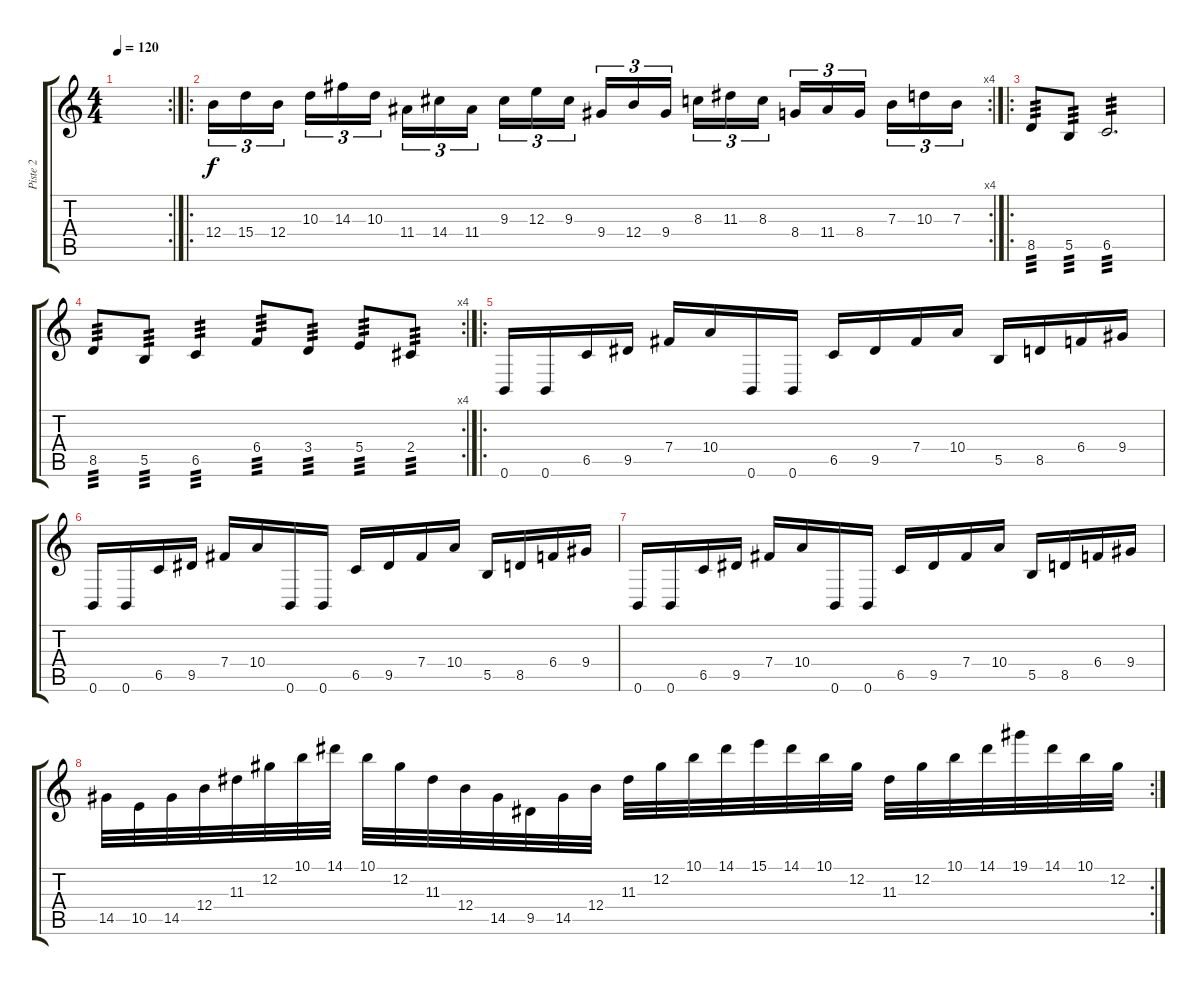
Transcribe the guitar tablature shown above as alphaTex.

\track ("Piste 2" "Piste 2") {instrument distortionguitar}
\staff {score tabs}
\tuning (Db4 Ab3 E3 B2 Gb2 B1) {hide}
\rc 2
\ts (4 4)
\tempo 120
\clef g2
\ks c
|
\ro
\rc 4
12.4.16{tu (3 2)} 15.4.16{tu (3 2)} 12.4.16{tu (3 2) beam splitsecondary} 10.3.16{tu (3 2)} 14.3.16{tu (3 2)} 10.3.16{tu (3 2)} 11.4.16{tu (3 2)} 14.4.16{tu (3 2)} 11.4.16{tu (3 2) beam splitsecondary} 9.3.16{tu (3 2)} 12.3.16{tu (3 2)} 9.3.16{tu (3 2)} 9.4.16{tu (3 2)} 12.4.16{tu (3 2)} 9.4.16{tu (3 2) beam splitsecondary} 8.3.16{tu (3 2)} 11.3.16{tu (3 2)} 8.3.16{tu (3 2)} 8.4.16{tu (3 2)} 11.4.16{tu (3 2)} 8.4.16{tu (3 2) beam splitsecondary} 7.3.16{tu (3 2)} 10.3.16{tu (3 2)} 7.3.16{tu (3 2)} |
\ro
8.5.8{tp 3} 5.5.8{tp 3} 6.5.2{d tp 3} |
\rc 4
8.5.8{tp 3} 5.5.8{tp 3} 6.5.4{tp 3} 6.4.8{tp 3} 3.4.8{tp 3} 5.4.8{tp 3} 2.4.8{tp 3} |
\ro
0.6.16 0.6.16 6.5.16 9.5.16 7.4.16 10.4.16 0.6.16 0.6.16 6.5.16 9.5.16 7.4.16 10.4.16 5.5.16 8.5.16 6.4.16 9.4.16 |
0.6.16 0.6.16 6.5.16 9.5.16 7.4.16 10.4.16 0.6.16 0.6.16 6.5.16 9.5.16 7.4.16 10.4.16 5.5.16 8.5.16 6.4.16 9.4.16 |
0.6.16 0.6.16 6.5.16 9.5.16 7.4.16 10.4.16 0.6.16 0.6.16 6.5.16 9.5.16 7.4.16 10.4.16 5.5.16 8.5.16 6.4.16 9.4.16 |
\rc 2
14.5.32 10.5.32 14.5.32 12.4.32 11.3.32 12.2.32 10.1.32 14.1.32 10.1.32 12.2.32 11.3.32 12.4.32 14.5.32 9.5.32 14.5.32 12.4.32 11.3.32 12.2.32 10.1.32 14.1.32 15.1.32 14.1.32 10.1.32 12.2.32 11.3.32 12.2.32 10.1.32 14.1.32 19.1.32 14.1.32 10.1.32 12.2.32
